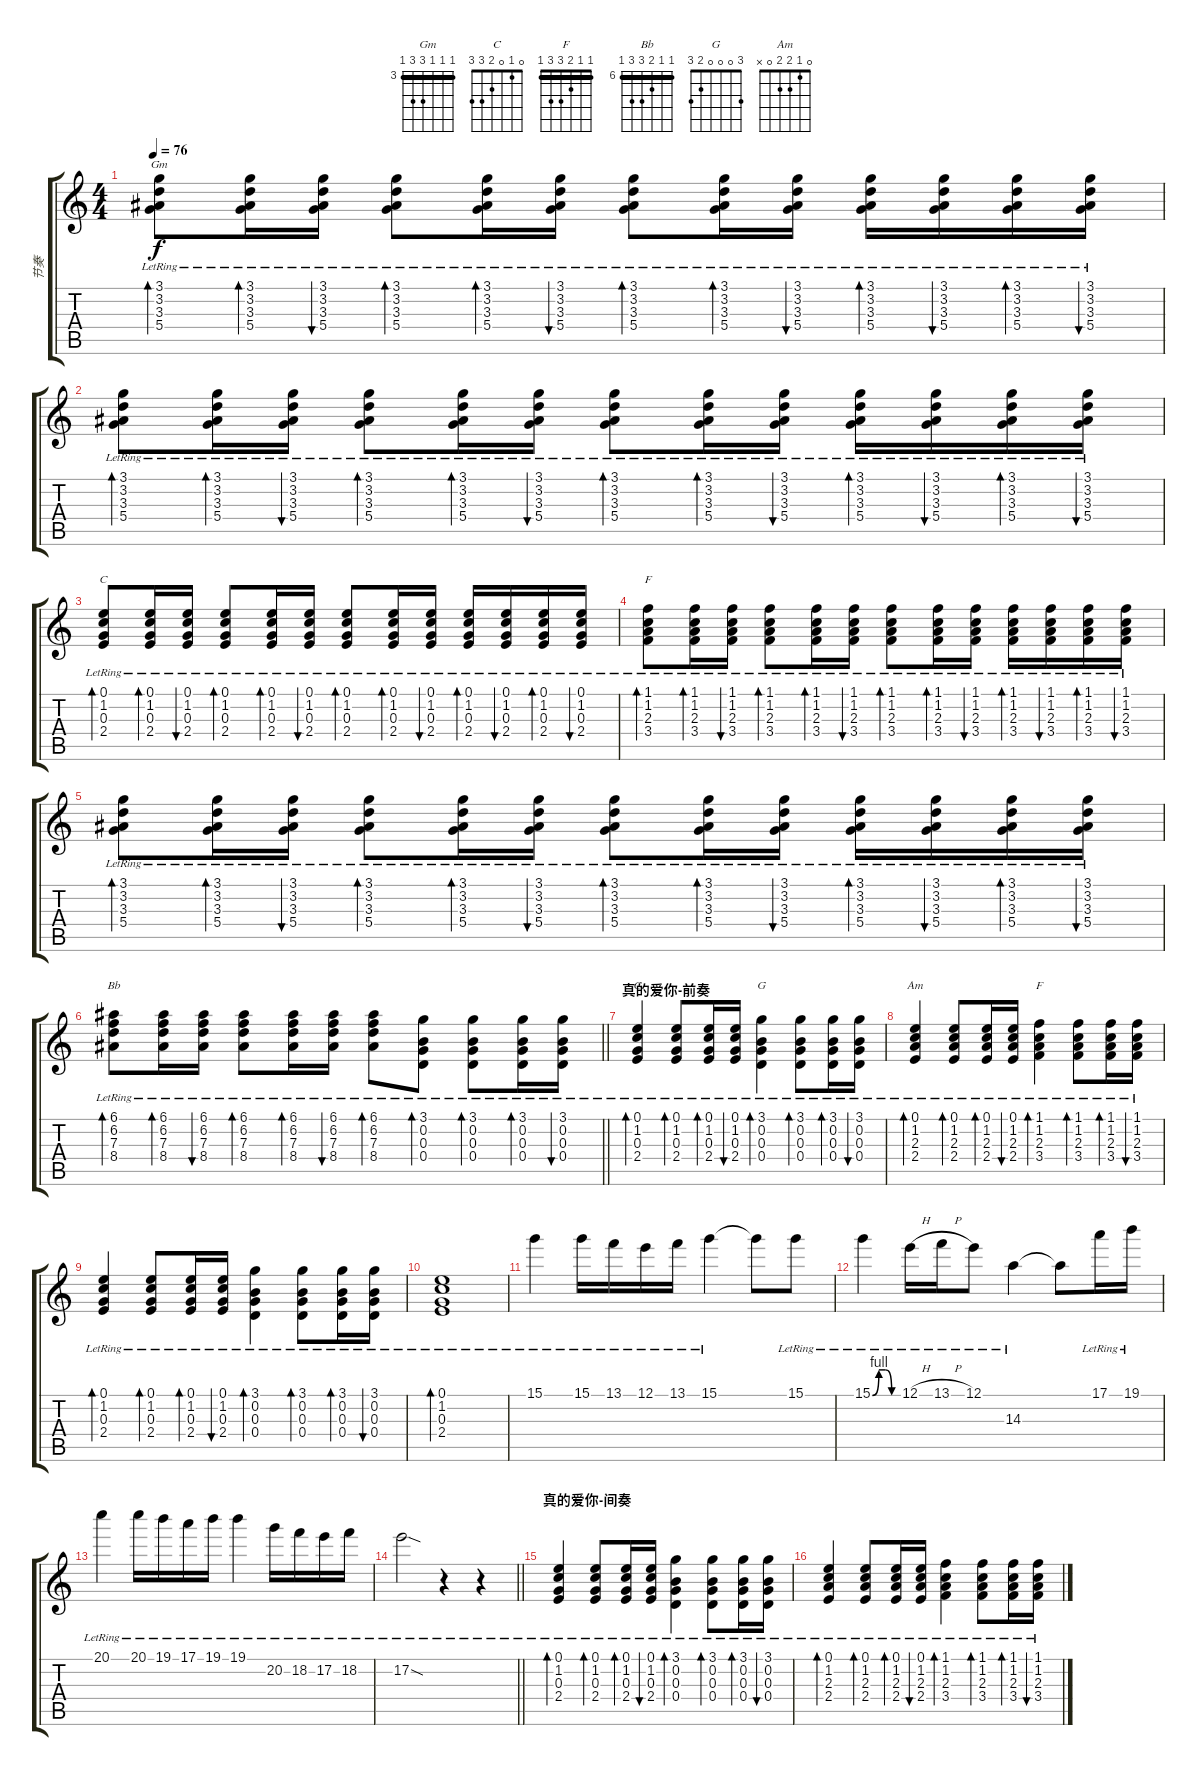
\track ("节奏" "节奏") {instrument acousticguitarsteel}
\staff {score tabs}
\tuning (E4 B3 G3 D3 A2 E2) {hide}
\chord ("Gm" 3 3 3 5 5 3) {firstfret 3 barre 3}
\chord ("C" 0 1 0 2 3 x)
\chord ("F" 1 1 2 3 0 1) {barre 1}
\chord ("Bb" 6 6 7 8 8 6) {firstfret 6 barre 6}
\chord ("C" 0 1 0 2 3 3)
\chord ("G" 3 0 0 0 2 3)
\chord ("Am" 0 1 2 2 0 x)
\chord ("F" 1 1 2 3 3 1) {barre 1}
\ts (4 4)
\tempo 76
\clef g2
\ks c
(3.1{lr} 3.2{lr} 3.3{lr} 5.4{lr}).8{bd 60 ch "Gm" dy f} (3.1{lr} 3.2{lr} 3.3{lr} 5.4{lr}).16{bd 60} (3.1{lr} 3.2{lr} 3.3{lr} 5.4{lr}).16{bu 60} (3.1{lr} 3.2{lr} 3.3{lr} 5.4{lr}).8{bd 60} (3.1{lr} 3.2{lr} 3.3{lr} 5.4{lr}).16{bd 60} (3.1{lr} 3.2{lr} 3.3{lr} 5.4{lr}).16{bu 60} (3.1{lr} 3.2{lr} 3.3{lr} 5.4{lr}).8{bd 60} (3.1{lr} 3.2{lr} 3.3{lr} 5.4{lr}).16{bd 60} (3.1{lr} 3.2{lr} 3.3{lr} 5.4{lr}).16{bu 60} (3.1{lr} 3.2{lr} 3.3{lr} 5.4{lr}).16{bd 60} (3.1{lr} 3.2{lr} 3.3{lr} 5.4{lr}).16{bu 60} (3.1{lr} 3.2{lr} 3.3{lr} 5.4{lr}).16{bd 60} (3.1{lr} 3.2{lr} 3.3{lr} 5.4{lr}).16{bu 60} |
(3.1{lr} 3.2{lr} 3.3{lr} 5.4{lr}).8{bd 60} (3.1{lr} 3.2{lr} 3.3{lr} 5.4{lr}).16{bd 60} (3.1{lr} 3.2{lr} 3.3{lr} 5.4{lr}).16{bu 60} (3.1{lr} 3.2{lr} 3.3{lr} 5.4{lr}).8{bd 60} (3.1{lr} 3.2{lr} 3.3{lr} 5.4{lr}).16{bd 60} (3.1{lr} 3.2{lr} 3.3{lr} 5.4{lr}).16{bu 60} (3.1{lr} 3.2{lr} 3.3{lr} 5.4{lr}).8{bd 60} (3.1{lr} 3.2{lr} 3.3{lr} 5.4{lr}).16{bd 60} (3.1{lr} 3.2{lr} 3.3{lr} 5.4{lr}).16{bu 60} (3.1{lr} 3.2{lr} 3.3{lr} 5.4{lr}).16{bd 60} (3.1{lr} 3.2{lr} 3.3{lr} 5.4{lr}).16{bu 60} (3.1{lr} 3.2{lr} 3.3{lr} 5.4{lr}).16{bd 60} (3.1{lr} 3.2{lr} 3.3{lr} 5.4{lr}).16{bu 60} |
(0.1{lr} 1.2{lr} 0.3{lr} 2.4{lr}).8{bd 60 ch "C"} (0.1{lr} 1.2{lr} 0.3{lr} 2.4{lr}).16{bd 60} (0.1{lr} 1.2{lr} 0.3{lr} 2.4{lr}).16{bu 60} (0.1{lr} 1.2{lr} 0.3{lr} 2.4{lr}).8{bd 60} (0.1{lr} 1.2{lr} 0.3{lr} 2.4{lr}).16{bd 60} (0.1{lr} 1.2{lr} 0.3{lr} 2.4{lr}).16{bu 60} (0.1{lr} 1.2{lr} 0.3{lr} 2.4{lr}).8{bd 60} (0.1{lr} 1.2{lr} 0.3{lr} 2.4{lr}).16{bd 60} (0.1{lr} 1.2{lr} 0.3{lr} 2.4{lr}).16{bu 60} (0.1{lr} 1.2{lr} 0.3{lr} 2.4{lr}).16{bd 60} (0.1{lr} 1.2{lr} 0.3{lr} 2.4{lr}).16{bu 60} (0.1{lr} 1.2{lr} 0.3{lr} 2.4{lr}).16{bd 60} (0.1{lr} 1.2{lr} 0.3{lr} 2.4{lr}).16{bu 60} |
(1.1{lr} 1.2{lr} 2.3{lr} 3.4{lr}).8{bd 60 ch "F"} (1.1{lr} 1.2{lr} 2.3{lr} 3.4{lr}).16{bd 60} (1.1{lr} 1.2{lr} 2.3{lr} 3.4{lr}).16{bu 60} (1.1{lr} 1.2{lr} 2.3{lr} 3.4{lr}).8{bd 60} (1.1{lr} 1.2{lr} 2.3{lr} 3.4{lr}).16{bd 60} (1.1{lr} 1.2{lr} 2.3{lr} 3.4{lr}).16{bu 60} (1.1{lr} 1.2{lr} 2.3{lr} 3.4{lr}).8{bd 60} (1.1{lr} 1.2{lr} 2.3{lr} 3.4{lr}).16{bd 60} (1.1{lr} 1.2{lr} 2.3{lr} 3.4{lr}).16{bu 60} (1.1{lr} 1.2{lr} 2.3{lr} 3.4{lr}).16{bd 60} (1.1{lr} 1.2{lr} 2.3{lr} 3.4{lr}).16{bu 60} (1.1{lr} 1.2{lr} 2.3{lr} 3.4{lr}).16{bd 60} (1.1{lr} 1.2{lr} 2.3{lr} 3.4{lr}).16{bu 60} |
(3.1{lr} 3.2{lr} 3.3{lr} 5.4{lr}).8{bd 60} (3.1{lr} 3.2{lr} 3.3{lr} 5.4{lr}).16{bd 60} (3.1{lr} 3.2{lr} 3.3{lr} 5.4{lr}).16{bu 60} (3.1{lr} 3.2{lr} 3.3{lr} 5.4{lr}).8{bd 60} (3.1{lr} 3.2{lr} 3.3{lr} 5.4{lr}).16{bd 60} (3.1{lr} 3.2{lr} 3.3{lr} 5.4{lr}).16{bu 60} (3.1{lr} 3.2{lr} 3.3{lr} 5.4{lr}).8{bd 60} (3.1{lr} 3.2{lr} 3.3{lr} 5.4{lr}).16{bd 60} (3.1{lr} 3.2{lr} 3.3{lr} 5.4{lr}).16{bu 60} (3.1{lr} 3.2{lr} 3.3{lr} 5.4{lr}).16{bd 60} (3.1{lr} 3.2{lr} 3.3{lr} 5.4{lr}).16{bu 60} (3.1{lr} 3.2{lr} 3.3{lr} 5.4{lr}).16{bd 60} (3.1{lr} 3.2{lr} 3.3{lr} 5.4{lr}).16{bu 60} |
\barLineRight lightlight
(6.1{lr} 6.2{lr} 7.3{lr} 8.4{lr}).8{bd 60 ch "Bb"} (6.1{lr} 6.2{lr} 7.3{lr} 8.4{lr}).16{bd 60} (6.1{lr} 6.2{lr} 7.3{lr} 8.4{lr}).16{bu 60} (6.1{lr} 6.2{lr} 7.3{lr} 8.4{lr}).8{bd 60} (6.1{lr} 6.2{lr} 7.3{lr} 8.4{lr}).16{bd 60} (6.1{lr} 6.2{lr} 7.3{lr} 8.4{lr}).16{bu 60} (6.1{lr} 6.2{lr} 7.3{lr} 8.4{lr}).8{bd 60} (3.1{lr} 0.2{lr} 0.3{lr} 0.4{lr}).8{bd 60} (3.1{lr} 0.2{lr} 0.3{lr} 0.4{lr}).8{bd 60} (3.1{lr} 0.2{lr} 0.3{lr} 0.4{lr}).16{bd 60} (3.1{lr} 0.2{lr} 0.3{lr} 0.4{lr}).16{bu 60} |
\section ("" "真的爱你-前奏")
(0.1{lr} 1.2{lr} 0.3{lr} 2.4{lr}).4{bd 60 ch "C"} (0.1{lr} 1.2{lr} 0.3{lr} 2.4{lr}).8{bd 60} (0.1{lr} 1.2{lr} 0.3{lr} 2.4{lr}).16{bd 60} (0.1{lr} 1.2{lr} 0.3{lr} 2.4{lr}).16{bu 60} (3.1{lr} 0.2{lr} 0.3{lr} 0.4{lr}).4{bd 60 ch "G"} (3.1{lr} 0.2{lr} 0.3{lr} 0.4{lr}).8{bd 60} (3.1{lr} 0.2{lr} 0.3{lr} 0.4{lr}).16{bd 60} (3.1{lr} 0.2{lr} 0.3{lr} 0.4{lr}).16{bu 60} |
(0.1{lr} 1.2{lr} 2.3{lr} 2.4{lr}).4{bd 60 ch "Am"} (0.1{lr} 1.2{lr} 2.3{lr} 2.4{lr}).8{bd 60} (0.1{lr} 1.2{lr} 2.3{lr} 2.4{lr}).16{bd 60} (0.1{lr} 1.2{lr} 2.3{lr} 2.4{lr}).16{bu 60} (1.1{lr} 1.2{lr} 2.3{lr} 3.4{lr}).4{bd 60 ch "F"} (1.1{lr} 1.2{lr} 2.3{lr} 3.4{lr}).8{bd 60} (1.1{lr} 1.2{lr} 2.3{lr} 3.4{lr}).16{bd 60} (1.1{lr} 1.2{lr} 2.3{lr} 3.4{lr}).16{bu 60} |
(0.1{lr} 1.2{lr} 0.3{lr} 2.4{lr}).4{bd 60} (0.1{lr} 1.2{lr} 0.3{lr} 2.4{lr}).8{bd 60} (0.1{lr} 1.2{lr} 0.3{lr} 2.4{lr}).16{bd 60} (0.1{lr} 1.2{lr} 0.3{lr} 2.4{lr}).16{bu 60} (3.1{lr} 0.2{lr} 0.3{lr} 0.4{lr}).4{bd 60} (3.1{lr} 0.2{lr} 0.3{lr} 0.4{lr}).8{bd 60} (3.1{lr} 0.2{lr} 0.3{lr} 0.4{lr}).16{bd 60} (3.1{lr} 0.2{lr} 0.3{lr} 0.4{lr}).16{bu 60} |
(0.1{lr} 1.2{lr} 0.3{lr} 2.4{lr}).1{bd 60} |
15.1{lr}.4{volume 11 instrument distortionguitar} 15.1{lr}.16 13.1{lr}.16 12.1{lr}.16 13.1{lr}.16 15.1{lr}.4 15.1{t}.8 15.1{lr}.8 |
15.1{be (custom 0 0 15 4 30 4 45 0 60 0) lr}.4 12.1{h lr}.16 13.1{h lr}.16 12.1{lr}.8 14.3{lr}.4 14.3{t}.8 17.1{lr}.16 19.1{lr}.16 |
20.1{lr}.4 20.1{lr}.16 19.1{lr}.16 17.1{lr}.16 19.1{lr}.16 19.1{lr}.4 20.2{lr}.16 18.2{lr}.16 17.2{lr}.16 18.2{lr}.16 |
\barLineRight lightlight
17.2{sod lr}.2 r.4 r.4 |
\section ("" "真的爱你-间奏")
(0.1{lr} 1.2{lr} 0.3{lr} 2.4{lr}).4{bd 60 volume 8 instrument acousticguitarsteel} (0.1{lr} 1.2{lr} 0.3{lr} 2.4{lr}).8{bd 60} (0.1{lr} 1.2{lr} 0.3{lr} 2.4{lr}).16{bd 60} (0.1{lr} 1.2{lr} 0.3{lr} 2.4{lr}).16{bu 60} (3.1{lr} 0.2{lr} 0.3{lr} 0.4{lr}).4{bd 60} (3.1{lr} 0.2{lr} 0.3{lr} 0.4{lr}).8{bd 60} (3.1{lr} 0.2{lr} 0.3{lr} 0.4{lr}).16{bd 60} (3.1{lr} 0.2{lr} 0.3{lr} 0.4{lr}).16{bu 60} |
(0.1{lr} 1.2{lr} 2.3{lr} 2.4{lr}).4{bd 60} (0.1{lr} 1.2{lr} 2.3{lr} 2.4{lr}).8{bd 60} (0.1{lr} 1.2{lr} 2.3{lr} 2.4{lr}).16{bd 60} (0.1{lr} 1.2{lr} 2.3{lr} 2.4{lr}).16{bu 60} (1.1{lr} 1.2{lr} 2.3{lr} 3.4{lr}).4{bd 60} (1.1{lr} 1.2{lr} 2.3{lr} 3.4{lr}).8{bd 60} (1.1{lr} 1.2{lr} 2.3{lr} 3.4{lr}).16{bd 60} (1.1{lr} 1.2{lr} 2.3{lr} 3.4{lr}).16{bu 60}
